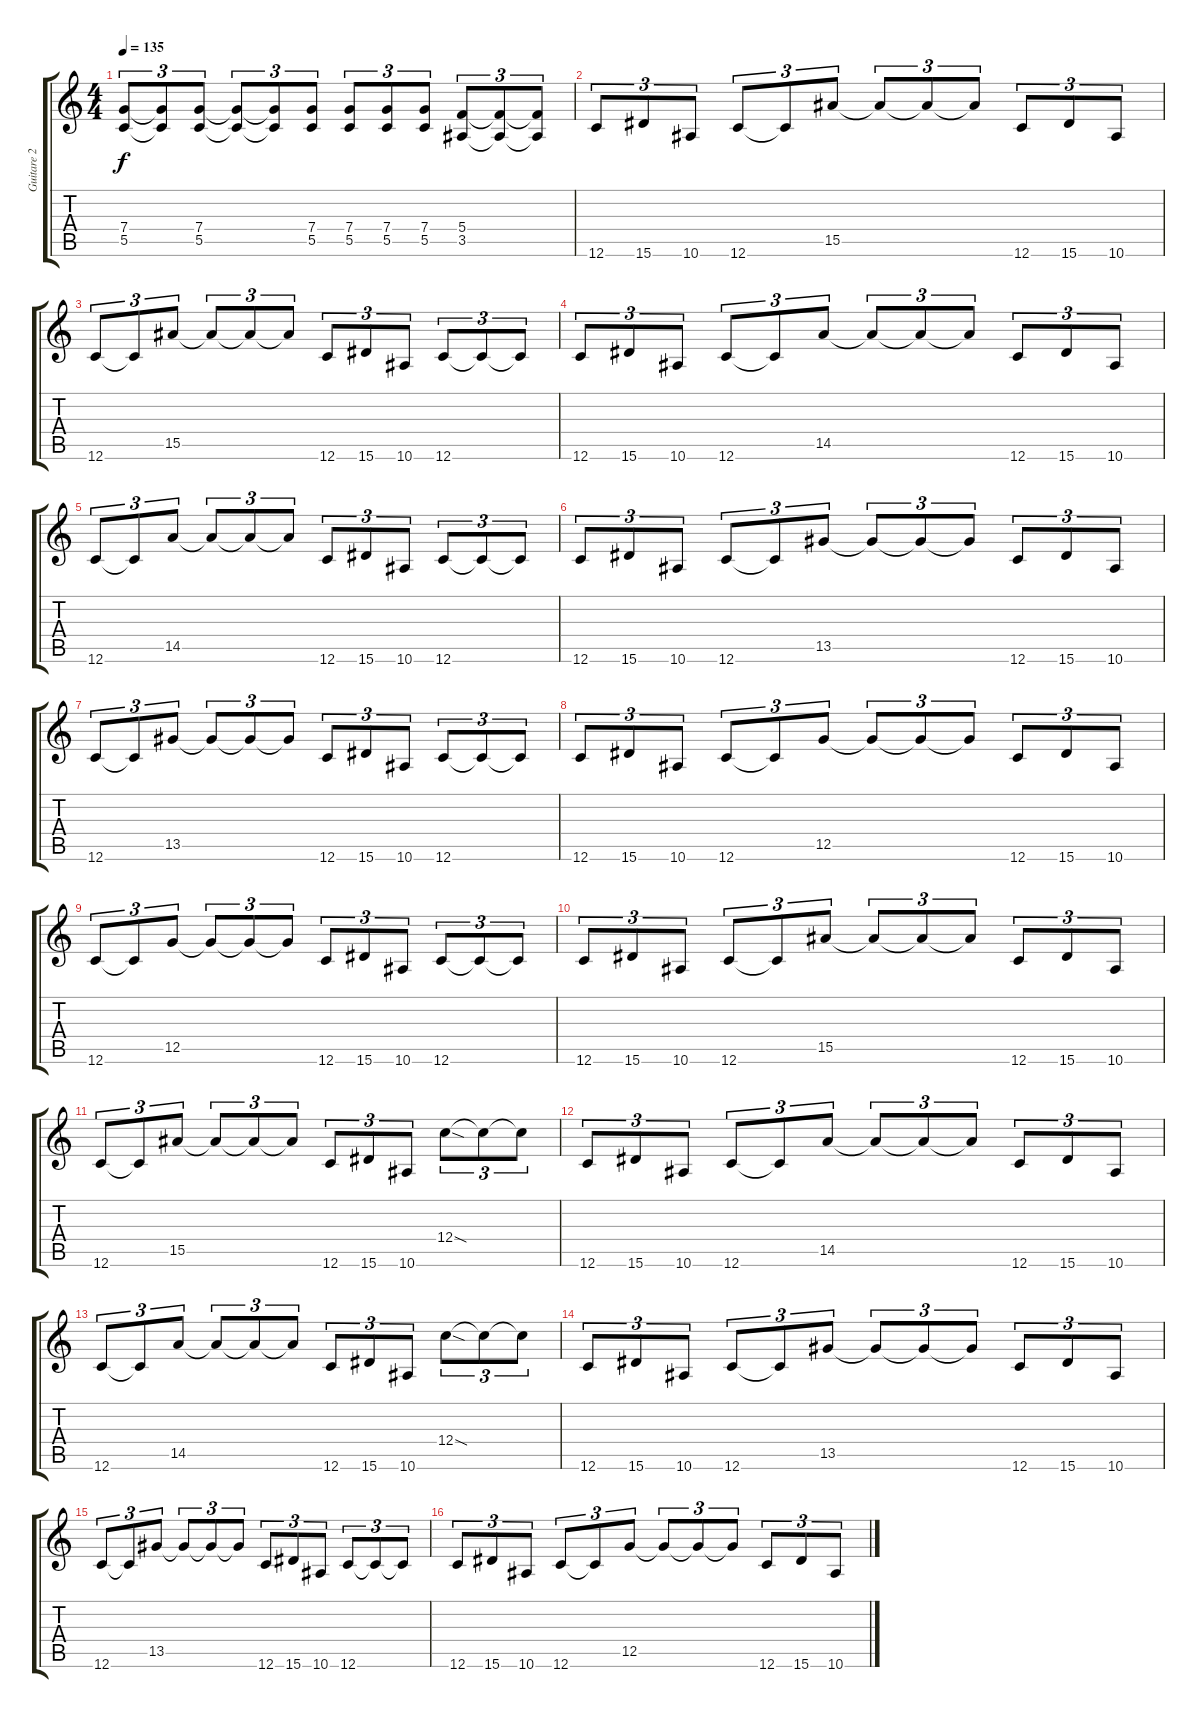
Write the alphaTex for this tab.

\track ("Guitare 2" "Guitare 2") {instrument distortionguitar}
\staff {score tabs}
\tuning (E4 C4 G3 C3 G2 C2) {hide}
\ts (4 4)
\tempo 135
\clef g2
\ks c
(7.4 5.5).8{tu (3 2) dy f} (7.4{t} 5.5{t}).8{tu (3 2)} (7.4 5.5).8{tu (3 2)} (7.4{t} 5.5{t}).8{tu (3 2)} (7.4{t} 5.5{t}).8{tu (3 2)} (7.4 5.5).8{tu (3 2)} (7.4 5.5).8{tu (3 2)} (7.4 5.5).8{tu (3 2)} (7.4 5.5).8{tu (3 2)} (5.4 3.5).8{tu (3 2)} (5.4{t} 3.5{t}).8{tu (3 2)} (5.4{t} 3.5{t}).8{tu (3 2)} |
12.6.8{tu (3 2)} 15.6.8{tu (3 2)} 10.6.8{tu (3 2)} 12.6.8{tu (3 2)} 12.6{t}.8{tu (3 2)} 15.5.8{tu (3 2)} 15.5{t}.8{tu (3 2)} 15.5{t}.8{tu (3 2)} 15.5{t}.8{tu (3 2)} 12.6.8{tu (3 2)} 15.6.8{tu (3 2)} 10.6.8{tu (3 2)} |
12.6.8{tu (3 2)} 12.6{t}.8{tu (3 2)} 15.5.8{tu (3 2)} 15.5{t}.8{tu (3 2)} 15.5{t}.8{tu (3 2)} 15.5{t}.8{tu (3 2)} 12.6.8{tu (3 2)} 15.6.8{tu (3 2)} 10.6.8{tu (3 2)} 12.6.8{tu (3 2)} 12.6{t}.8{tu (3 2)} 12.6{t}.8{tu (3 2)} |
12.6.8{tu (3 2)} 15.6.8{tu (3 2)} 10.6.8{tu (3 2)} 12.6.8{tu (3 2)} 12.6{t}.8{tu (3 2)} 14.5.8{tu (3 2)} 14.5{t}.8{tu (3 2)} 14.5{t}.8{tu (3 2)} 14.5{t}.8{tu (3 2)} 12.6.8{tu (3 2)} 15.6.8{tu (3 2)} 10.6.8{tu (3 2)} |
12.6.8{tu (3 2)} 12.6{t}.8{tu (3 2)} 14.5.8{tu (3 2)} 14.5{t}.8{tu (3 2)} 14.5{t}.8{tu (3 2)} 14.5{t}.8{tu (3 2)} 12.6.8{tu (3 2)} 15.6.8{tu (3 2)} 10.6.8{tu (3 2)} 12.6.8{tu (3 2)} 12.6{t}.8{tu (3 2)} 12.6{t}.8{tu (3 2)} |
12.6.8{tu (3 2)} 15.6.8{tu (3 2)} 10.6.8{tu (3 2)} 12.6.8{tu (3 2)} 12.6{t}.8{tu (3 2)} 13.5.8{tu (3 2)} 13.5{t}.8{tu (3 2)} 13.5{t}.8{tu (3 2)} 13.5{t}.8{tu (3 2)} 12.6.8{tu (3 2)} 15.6.8{tu (3 2)} 10.6.8{tu (3 2)} |
12.6.8{tu (3 2)} 12.6{t}.8{tu (3 2)} 13.5.8{tu (3 2)} 13.5{t}.8{tu (3 2)} 13.5{t}.8{tu (3 2)} 13.5{t}.8{tu (3 2)} 12.6.8{tu (3 2)} 15.6.8{tu (3 2)} 10.6.8{tu (3 2)} 12.6.8{tu (3 2)} 12.6{t}.8{tu (3 2)} 12.6{t}.8{tu (3 2)} |
12.6.8{tu (3 2)} 15.6.8{tu (3 2)} 10.6.8{tu (3 2)} 12.6.8{tu (3 2)} 12.6{t}.8{tu (3 2)} 12.5.8{tu (3 2)} 12.5{t}.8{tu (3 2)} 12.5{t}.8{tu (3 2)} 12.5{t}.8{tu (3 2)} 12.6.8{tu (3 2)} 15.6.8{tu (3 2)} 10.6.8{tu (3 2)} |
12.6.8{tu (3 2)} 12.6{t}.8{tu (3 2)} 12.5.8{tu (3 2)} 12.5{t}.8{tu (3 2)} 12.5{t}.8{tu (3 2)} 12.5{t}.8{tu (3 2)} 12.6.8{tu (3 2)} 15.6.8{tu (3 2)} 10.6.8{tu (3 2)} 12.6.8{tu (3 2)} 12.6{t}.8{tu (3 2)} 12.6{t}.8{tu (3 2)} |
12.6.8{tu (3 2)} 15.6.8{tu (3 2)} 10.6.8{tu (3 2)} 12.6.8{tu (3 2)} 12.6{t}.8{tu (3 2)} 15.5.8{tu (3 2)} 15.5{t}.8{tu (3 2)} 15.5{t}.8{tu (3 2)} 15.5{t}.8{tu (3 2)} 12.6.8{tu (3 2)} 15.6.8{tu (3 2)} 10.6.8{tu (3 2)} |
12.6.8{tu (3 2)} 12.6{t}.8{tu (3 2)} 15.5.8{tu (3 2)} 15.5{t}.8{tu (3 2)} 15.5{t}.8{tu (3 2)} 15.5{t}.8{tu (3 2)} 12.6.8{tu (3 2)} 15.6.8{tu (3 2)} 10.6.8{tu (3 2)} 12.4{sod}.8{tu (3 2)} 12.4{t}.8{tu (3 2)} 12.4{t}.8{tu (3 2)} |
12.6.8{tu (3 2)} 15.6.8{tu (3 2)} 10.6.8{tu (3 2)} 12.6.8{tu (3 2)} 12.6{t}.8{tu (3 2)} 14.5.8{tu (3 2)} 14.5{t}.8{tu (3 2)} 14.5{t}.8{tu (3 2)} 14.5{t}.8{tu (3 2)} 12.6.8{tu (3 2)} 15.6.8{tu (3 2)} 10.6.8{tu (3 2)} |
12.6.8{tu (3 2)} 12.6{t}.8{tu (3 2)} 14.5.8{tu (3 2)} 14.5{t}.8{tu (3 2)} 14.5{t}.8{tu (3 2)} 14.5{t}.8{tu (3 2)} 12.6.8{tu (3 2)} 15.6.8{tu (3 2)} 10.6.8{tu (3 2)} 12.4{sod}.8{tu (3 2)} 12.4{t}.8{tu (3 2)} 12.4{t}.8{tu (3 2)} |
12.6.8{tu (3 2)} 15.6.8{tu (3 2)} 10.6.8{tu (3 2)} 12.6.8{tu (3 2)} 12.6{t}.8{tu (3 2)} 13.5.8{tu (3 2)} 13.5{t}.8{tu (3 2)} 13.5{t}.8{tu (3 2)} 13.5{t}.8{tu (3 2)} 12.6.8{tu (3 2)} 15.6.8{tu (3 2)} 10.6.8{tu (3 2)} |
12.6.8{tu (3 2)} 12.6{t}.8{tu (3 2)} 13.5.8{tu (3 2)} 13.5{t}.8{tu (3 2)} 13.5{t}.8{tu (3 2)} 13.5{t}.8{tu (3 2)} 12.6.8{tu (3 2)} 15.6.8{tu (3 2)} 10.6.8{tu (3 2)} 12.6.8{tu (3 2)} 12.6{t}.8{tu (3 2)} 12.6{t}.8{tu (3 2)} |
12.6.8{tu (3 2)} 15.6.8{tu (3 2)} 10.6.8{tu (3 2)} 12.6.8{tu (3 2)} 12.6{t}.8{tu (3 2)} 12.5.8{tu (3 2)} 12.5{t}.8{tu (3 2)} 12.5{t}.8{tu (3 2)} 12.5{t}.8{tu (3 2)} 12.6.8{tu (3 2)} 15.6.8{tu (3 2)} 10.6.8{tu (3 2)}
